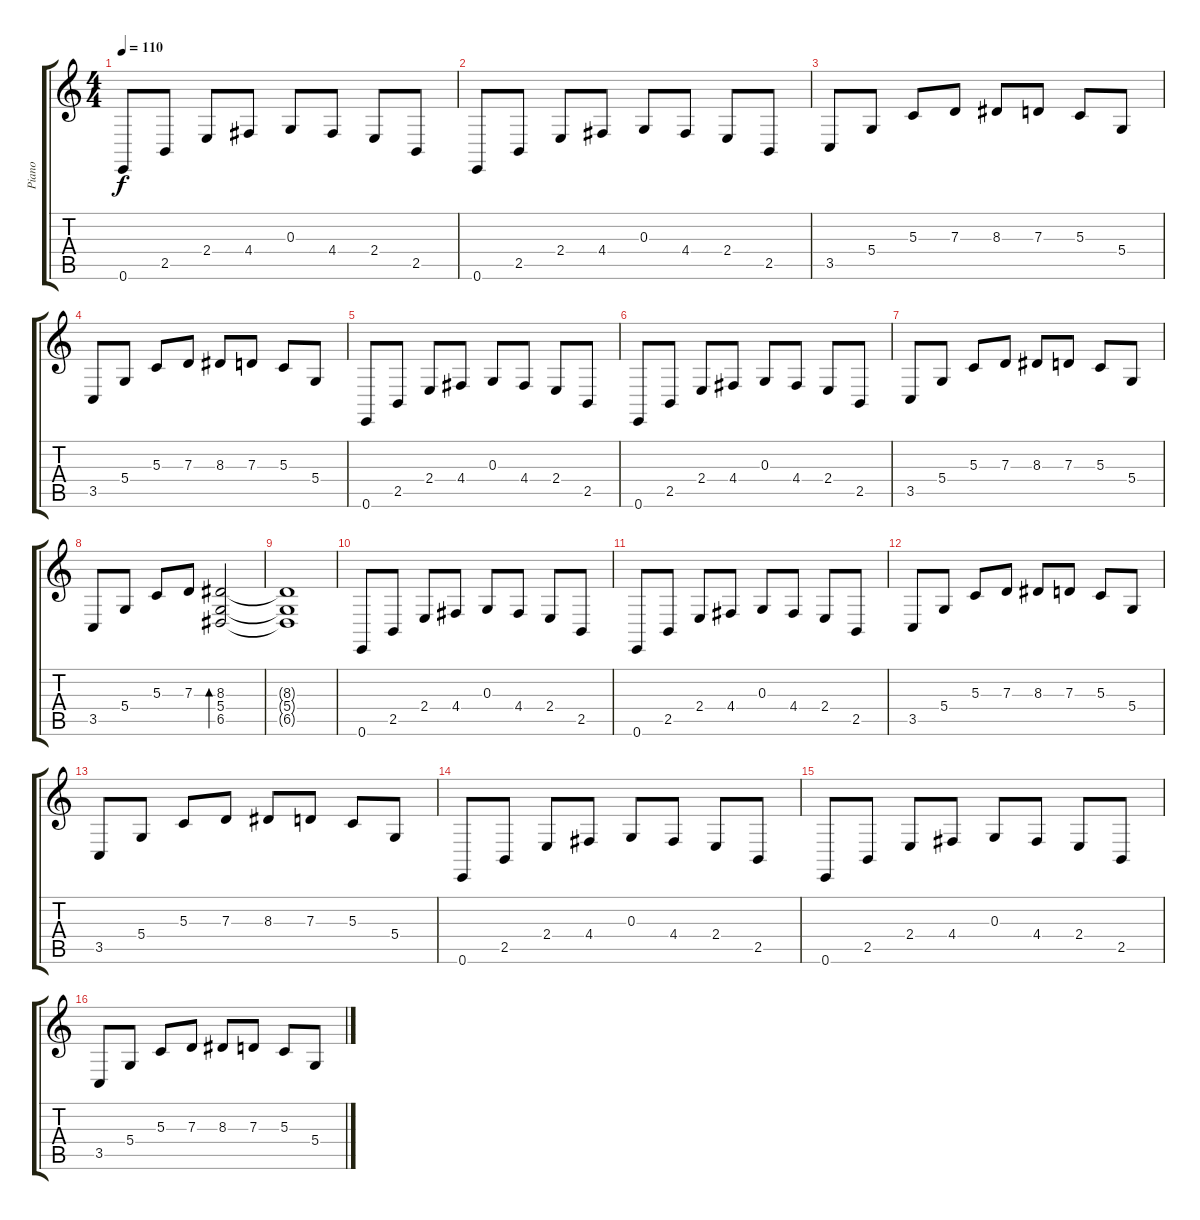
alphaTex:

\track ("Piano" "Piano") {instrument electricgrandpiano}
\staff {score tabs}
\tuning (E4 B3 G3 D3 A2 E2) {hide}
\ts (4 4)
\tempo 110
\clef g2
\ks c
0.6.8{dy f instrument electricgrandpiano} 2.5.8 2.4.8 4.4.8 0.3.8 4.4.8 2.4.8 2.5.8 |
0.6.8 2.5.8 2.4.8 4.4.8 0.3.8 4.4.8 2.4.8 2.5.8 |
3.5.8 5.4.8 5.3.8 7.3.8 8.3.8 7.3.8 5.3.8 5.4.8 |
3.5.8 5.4.8 5.3.8 7.3.8 8.3.8 7.3.8 5.3.8 5.4.8 |
0.6.8 2.5.8 2.4.8 4.4.8 0.3.8 4.4.8 2.4.8 2.5.8 |
0.6.8 2.5.8 2.4.8 4.4.8 0.3.8 4.4.8 2.4.8 2.5.8 |
3.5.8 5.4.8 5.3.8 7.3.8 8.3.8 7.3.8 5.3.8 5.4.8 |
3.5.8 5.4.8 5.3.8 7.3.8 (8.3 5.4 6.5).2{bd 480} |
(8.3{t} 5.4{t} 6.5{t}).1 |
0.6.8 2.5.8 2.4.8 4.4.8 0.3.8 4.4.8 2.4.8 2.5.8 |
0.6.8 2.5.8 2.4.8 4.4.8 0.3.8 4.4.8 2.4.8 2.5.8 |
3.5.8 5.4.8 5.3.8 7.3.8 8.3.8 7.3.8 5.3.8 5.4.8 |
3.5.8 5.4.8 5.3.8 7.3.8 8.3.8 7.3.8 5.3.8 5.4.8 |
0.6.8 2.5.8 2.4.8 4.4.8 0.3.8 4.4.8 2.4.8 2.5.8 |
0.6.8 2.5.8 2.4.8 4.4.8 0.3.8 4.4.8 2.4.8 2.5.8 |
3.5.8 5.4.8 5.3.8 7.3.8 8.3.8 7.3.8 5.3.8 5.4.8
